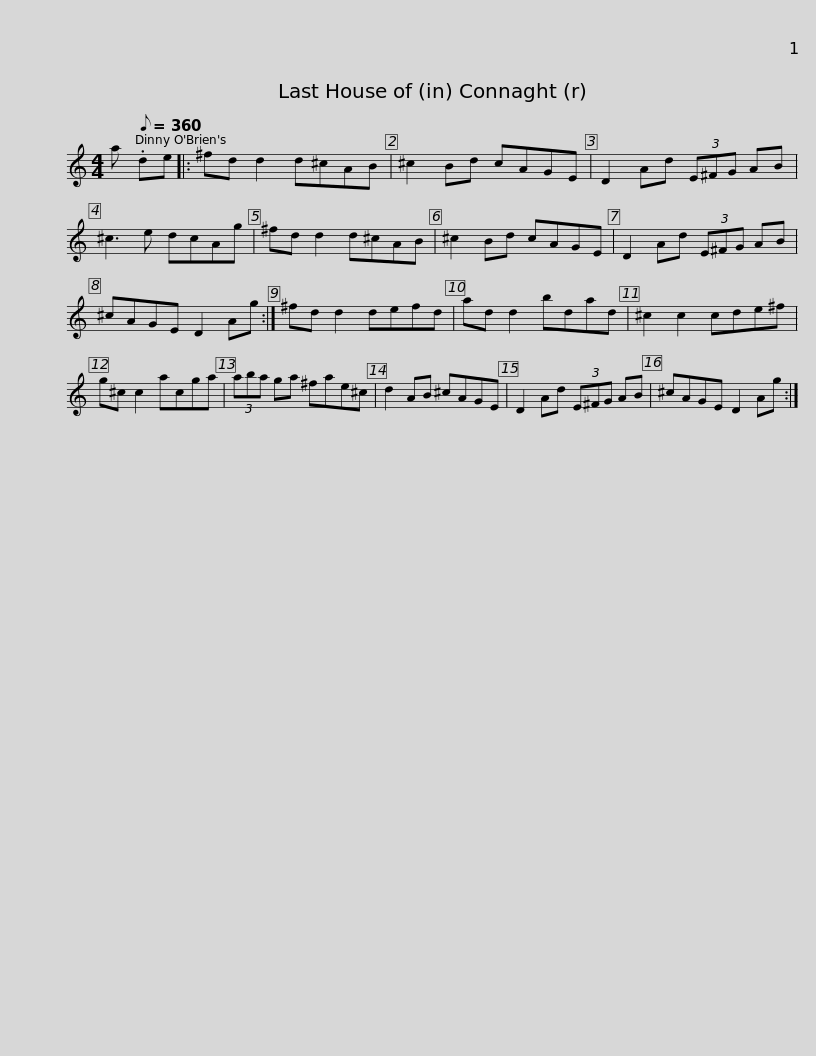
X:1
L:1/8
M:4/4
I:linebreak $
K:C
V:1 treble
V:1
 a[Q:1/8=360] .de |: ^fd d2 d^cAB | ^c2 Bd cAGE | D2 Ad (3E^FG AB | ^c3 e dcAg | %5
 ^fd d2 d^cAB |$ ^c2 Bd cAGE | D2 Ad (3E^FG AB | ^cAGE D2 Ag :| ^fd d2 defd | %10
 ad d2 bdad | ^c2 c2 cde^f |$ g^c c2 acga | (3aba ga ^fae^c | d2 AB ^cAGE | %15
 D2 Ad (3E^FG AB | ^cAGE D2 Ag :| %17
